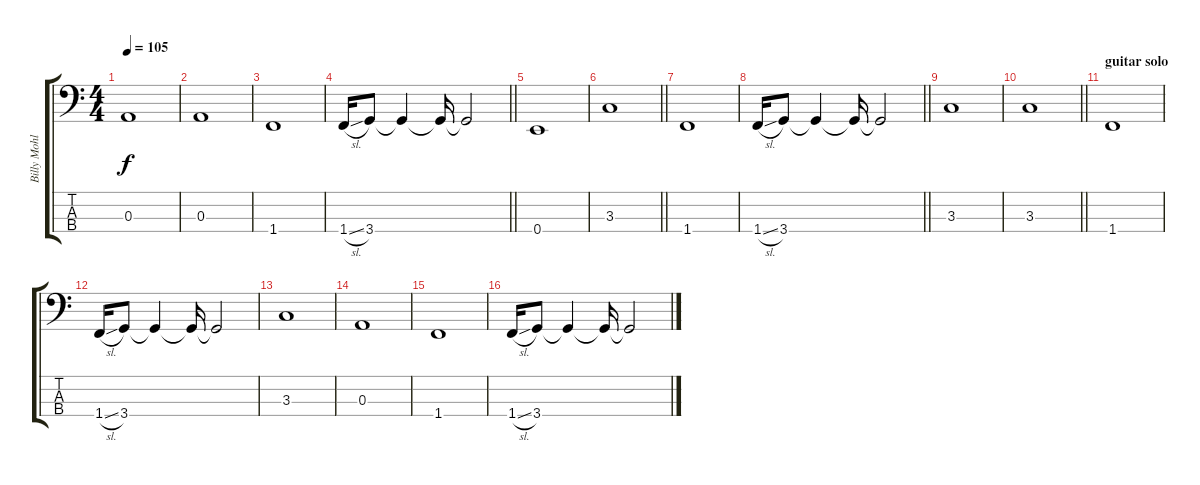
\track ("Billy Mohler " "Billy Mohl") {instrument electricbassfinger}
\staff {score tabs}
\tuning (G2 D2 A1 E1) {hide}
\ts (4 4)
\tempo 105
\clef f4
\ks c
0.3.1{dy f} |
0.3.1 |
1.4.1 |
\barLineRight lightlight
1.4{sl}.16 3.4.8 3.4{t}.4 3.4{t}.16 3.4{t}.2 |
0.4.1 |
\barLineRight lightlight
3.3.1 |
1.4.1 |
\barLineRight lightlight
1.4{sl}.16 3.4.8 3.4{t}.4 3.4{t}.16 3.4{t}.2 |
3.3.1 |
\barLineRight lightlight
3.3.1 |
\section ("" "guitar solo")
1.4.1 |
1.4{sl}.16 3.4.8 3.4{t}.4 3.4{t}.16 3.4{t}.2 |
3.3.1 |
0.3.1 |
1.4.1 |
1.4{sl}.16 3.4.8 3.4{t}.4 3.4{t}.16 3.4{t}.2
